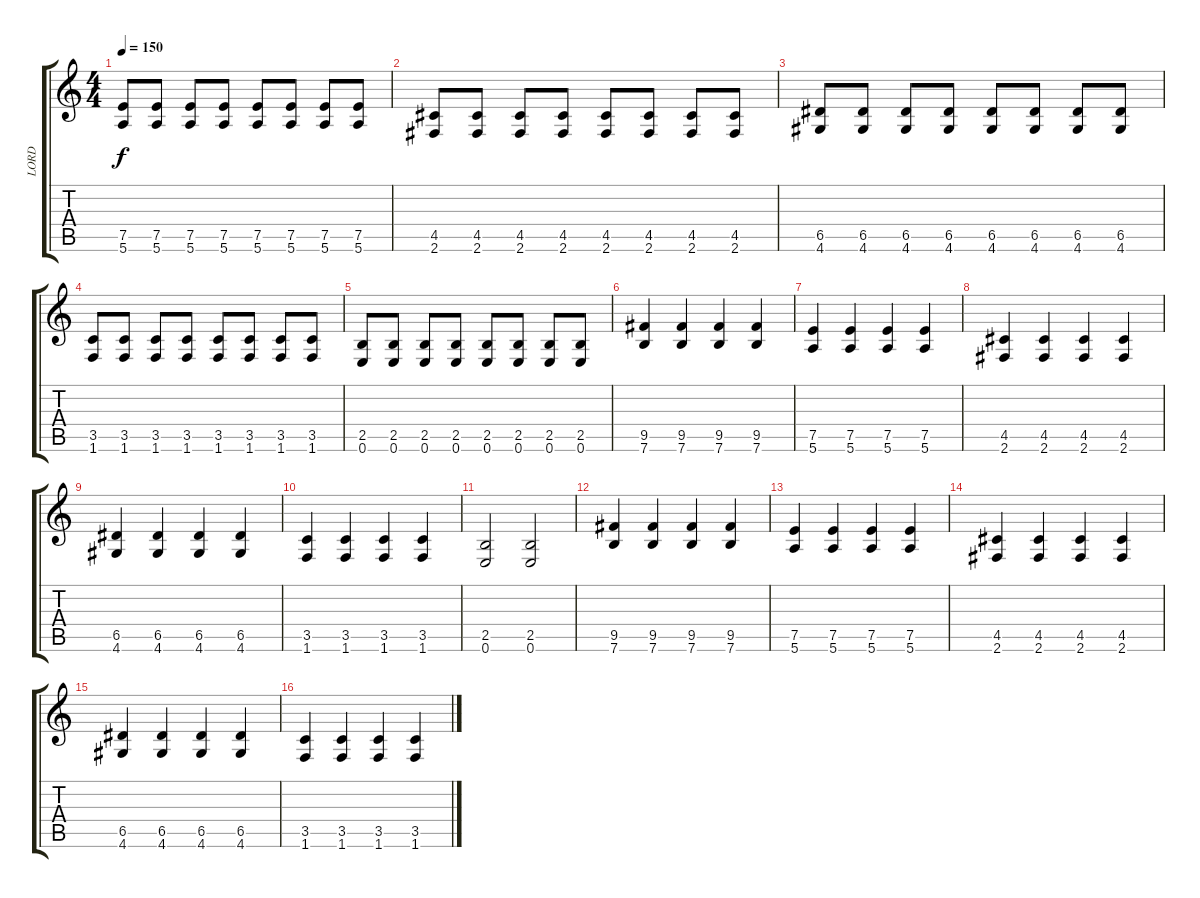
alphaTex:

\track ("LORD" "LORD") {instrument distortionguitar}
\staff {score tabs}
\tuning (E4 B3 G3 D3 A2 E2) {hide}
\ts (4 4)
\tempo 150
\clef g2
\ks c
(7.5 5.6).8{dy f} (7.5 5.6).8 (7.5 5.6).8 (7.5 5.6).8 (7.5 5.6).8 (7.5 5.6).8 (7.5 5.6).8 (7.5 5.6).8 |
(4.5 2.6).8 (4.5 2.6).8 (4.5 2.6).8 (4.5 2.6).8 (4.5 2.6).8 (4.5 2.6).8 (4.5 2.6).8 (4.5 2.6).8 |
(6.5 4.6).8 (6.5 4.6).8 (6.5 4.6).8 (6.5 4.6).8 (6.5 4.6).8 (6.5 4.6).8 (6.5 4.6).8 (6.5 4.6).8 |
(3.5 1.6).8 (3.5 1.6).8 (3.5 1.6).8 (3.5 1.6).8 (3.5 1.6).8 (3.5 1.6).8 (3.5 1.6).8 (3.5 1.6).8 |
(2.5 0.6).8 (2.5 0.6).8 (2.5 0.6).8 (2.5 0.6).8 (2.5 0.6).8 (2.5 0.6).8 (2.5 0.6).8 (2.5 0.6).8 |
(9.5 7.6).4 (9.5 7.6).4 (9.5 7.6).4 (9.5 7.6).4 |
(7.5 5.6).4 (7.5 5.6).4 (7.5 5.6).4 (7.5 5.6).4 |
(4.5 2.6).4 (4.5 2.6).4 (4.5 2.6).4 (4.5 2.6).4 |
(6.5 4.6).4 (6.5 4.6).4 (6.5 4.6).4 (6.5 4.6).4 |
(3.5 1.6).4 (3.5 1.6).4 (3.5 1.6).4 (3.5 1.6).4 |
(2.5 0.6).2 (2.5 0.6).2 |
(9.5 7.6).4 (9.5 7.6).4 (9.5 7.6).4 (9.5 7.6).4 |
(7.5 5.6).4 (7.5 5.6).4 (7.5 5.6).4 (7.5 5.6).4 |
(4.5 2.6).4 (4.5 2.6).4 (4.5 2.6).4 (4.5 2.6).4 |
(6.5 4.6).4 (6.5 4.6).4 (6.5 4.6).4 (6.5 4.6).4 |
(3.5 1.6).4 (3.5 1.6).4 (3.5 1.6).4 (3.5 1.6).4
